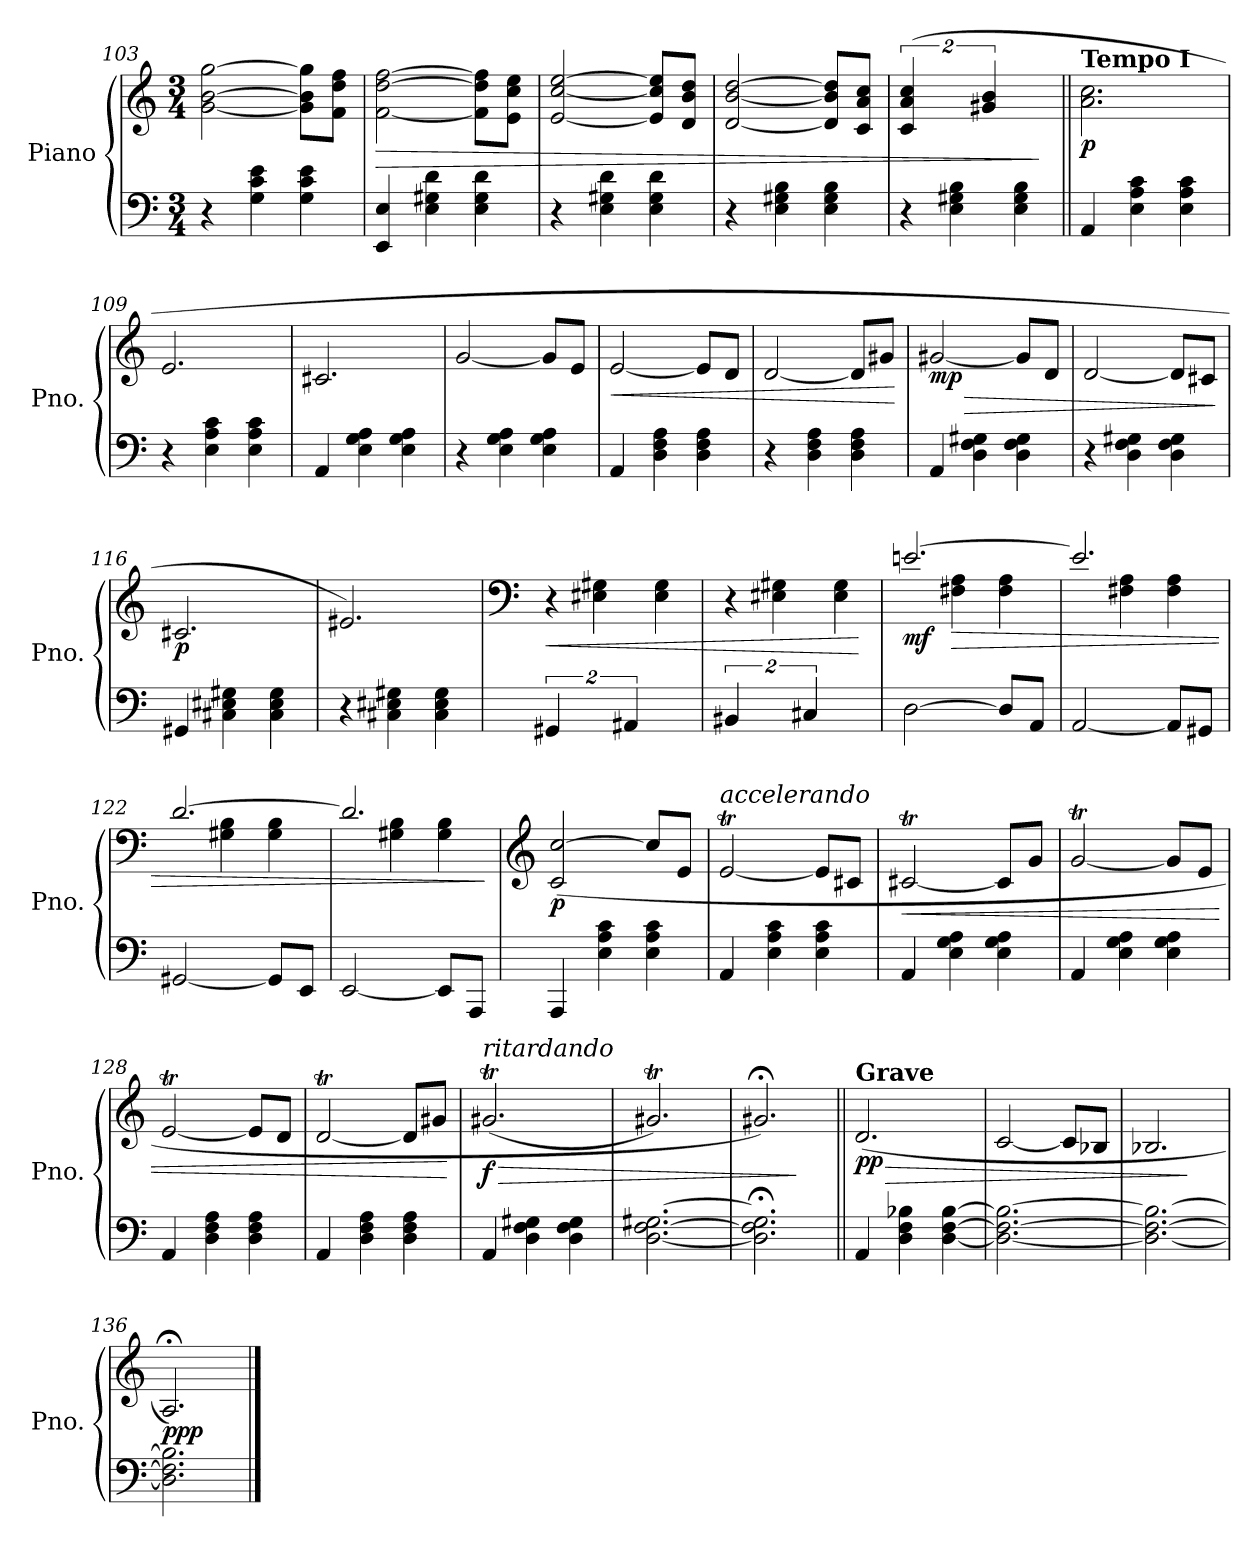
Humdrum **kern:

**kern	**kern	**dynam
*part1	*part1	*part1
*staff2	*staff1	*staff1/2
*I"Piano	*	*
*I'Pno.	*	*
*clefF4	*clefG2	*
*k[]	*k[]	*
*M3/4	*M3/4	*
*MM171	*MM171	*
=103	=103	=103
4r	[2g\ [2b\ [2gg\	.
4G\ 4c\ 4e\	.	.
4G\ 4c\ 4e\	8g\] 8b\] 8gg\]L	.
.	8f\ 8dd\ 8ff\J	.
=104	=104	=104
*	*MM162	*
!	!	!LO:HP:b
4EE/ 4E/	[2f\ [2dd\ [2ff\	>
4E\ 4G#X\ 4d\	.	.
4E\ 4G#\ 4d\	8f\] 8dd\] 8ff\]L	.
.	8e\ 8cc\ 8ee\J	.
=105	=105	=105
*	*MM150	*
4r	[2e/ [2cc/ [2ee/	.
4E\ 4G#X\ 4d\	.	.
4E\ 4G#\ 4d\	8e/] 8cc/] 8ee/]L	.
.	8d/ 8b/ 8dd/J	.
=106	=106	=106
*	*MM135	*
4r	[2d/ [2b/ [2dd/	.
4E\ 4G#X\ 4B\	.	.
4E\ 4G#\ 4B\	8d/] 8b/] 8dd/]L	.
.	8c/ 8a/ 8cc/J	.
=107	=107	=107
*	*MM120	*
4r	(>8%3c/ 8%3a/ 8%3cc/	.
4E\ 4G#X\ 4B\	.	.
*	*MM90	*
.	8%3g#X/ 8%3b/	.
4E\ 4G#\ 4B\	.	.
.	.	]
!!LO:LB:g=z
=108||	=108||	=108||
*	*MM108	*
!	!LO:TX:a:B:t=Tempo I	!
!	!	!LO:DY:b
4AA/	2.a\ 2.cc\	p
4E\ 4A\ 4c\	.	.
4E\ 4A\ 4c\	.	.
=109	=109	=109
4r	2.e/	.
4E\ 4A\ 4c\	.	.
4E\ 4A\ 4c\	.	.
=110	=110	=110
4AA/	2.c#X/	.
4E\ 4G\ 4A\	.	.
4E\ 4G\ 4A\	.	.
=111	=111	=111
4r	[2g/	.
4E\ 4G\ 4A\	.	.
4E\ 4G\ 4A\	8g/L]	.
.	8e/J	.
=112	=112	=112
!	!	!LO:HP:b
4AA/	[2e/	<
4D\ 4F\ 4A\	.	.
4D\ 4F\ 4A\	8e/L]	.
.	8d/J	.
=113	=113	=113
4r	[2d/	.
4D\ 4F\ 4A\	.	.
4D\ 4F\ 4A\	8d/L]	.
.	8g#X/J	.
.	.	[
=114	=114	=114
!	!	!LO:HP:b
!	!	!LO:DY:n=1:b
4AA/	[2g#X/	> mp
4D\ 4F\ 4G#X\	.	.
4D\ 4F\ 4G#\	8g#/L]	.
.	8d/J	.
=115	=115	=115
4r	[2d/	.
4D\ 4F\ 4G#X\	.	.
4D\ 4F\ 4G#\	8d/L]	.
.	8c#X/J	.
.	.	]
!!LO:LB:g=z
=116	=116	=116
!	!	!LO:DY:b
4GG#X/	2.c#X/	p
4C#X\ 4E#X\ 4G#X\	.	.
4C#\ 4E#\ 4G#\	.	.
=117	=117	=117
4r	2.e#X/)	.
4C#X\ 4E#X\ 4G#X\	.	.
4C#\ 4E#\ 4G#\	.	.
=118	=118	=118
*	*clefF4	*
!	!	!LO:HP:b
8%3GG#X/	4r	<
.	4E#X\ 4G#X\	.
8%3AA#X/	.	.
.	4E#\ 4G#\	.
=119	=119	=119
8%3BB#X/	4r	.
.	4E#X\ 4G#X\	.
8%3C#X/	.	.
.	4E#\ 4G#\	.
.	.	[
=120	=120	=120
*	*^	*
!	!	!	!LO:DY:b
[2D\	[2.en/	4ryy	mf
!	!	!	!LO:HP:b
.	.	4F#X\ 4A\	>
8D/L]	.	4F#\ 4A\	.
8AA/J	.	.	.
=121	=121	=121	=121
[2AA/	2.e/]	4ryy	.
.	.	4F#X\ 4A\	.
8AA/L]	.	4F#\ 4A\	.
8GG#X/J	.	.	.
=122	=122	=122	=122
[2GG#X/	[2.d/	4ryy	.
.	.	4G#X\ 4B\	.
8GG#/L]	.	4G#\ 4B\	.
8EE/J	.	.	.
!!LO:LB:g=z	!!
=123	=123	=123	=123
[2EE/	2.d/]	4ryy	.
.	.	4G#X\ 4B\	.
8EE/L]	.	4G#\ 4B\	.
8AAA/J	.	.	.
*	*v	*v	*
.	.	]
=124	=124	=124
*	*clefG2	*
!	!	!LO:DY:b
4AAA/	(>2c/ [2cc/	p
4E\ 4A\ 4c\	.	.
4E\ 4A\ 4c\	8cc/L]	.
.	8e/J	.
=125	=125	=125
*	*MM114	*
!	!LO:TX:a:i:t=accelerando	!
4AA/	[2et/	.
4E\ 4A\ 4c\	.	.
4E\ 4A\ 4c\	8e/L]	.
.	8c#X/J	.
=126	=126	=126
*	*MM120	*
!	!	!LO:HP:b
4AA/	[2c#Xt/	<
4E\ 4G\ 4A\	.	.
4E\ 4G\ 4A\	8c#/L]	.
.	8g/J	.
=127	=127	=127
*	*MM126	*
4AA/	[2gT/	.
4E\ 4G\ 4A\	.	.
4E\ 4G\ 4A\	8g/L]	.
.	8e/J	.
=128	=128	=128
*	*MM132	*
4AA/	[2et/	.
4D\ 4F\ 4A\	.	.
4D\ 4F\ 4A\	8e/L]	.
.	8d/J	.
=129	=129	=129
*	*MM135	*
4AA/	[2dT/	.
4D\ 4F\ 4A\	.	.
4D\ 4F\ 4A\	8d/L]	.
.	8g#X/J	.
.	.	[
=130	=130	=130
*	*MM129	*
!	!LO:TX:a:i:t=ritardando	!
!	!	!LO:HP:b
!	!	!LO:DY:n=1:b
4AA/	(<2.g#Xt/	> f
4D\ 4F\ 4G#X\	.	.
4D\ 4F\ 4G#\	.	.
!!LO:LB:g=z
=131	=131	=131
*	*MM108	*
[2.D\ [2.F\ [2.G#X\	2.g#Xt/)	.
=132	=132	=132
2.D\];< 2.F\];< 2.G#\];<	2.g#X;<Z/)	.
.	.	]
=133||	=133||	=133||
*	*MM96	*
!	!LO:TX:a:B:t=Grave	!
!	!	!LO:HP:b
!	!	!LO:DY:n=1:b
4AA/	(>2.d/	> pp
4D\ 4F\ 4B-X\	.	.
[4D\ [4F\ [4B-\	.	.
=134	=134	=134
2.D\_ 2.F\_ 2.B-\_	[2c/	.
.	8c/L]	.
.	8B-X/J	.
=135	=135	=135
2.D\_ 2.F\_ 2.B-\_	2.B-X/	.
.	.	]
=136	=136	=136
!	!	!LO:DY:b
2.D\] 2.F\] 2.B-\]	2.A;</)	ppp
==	==	==
*-	*-	*-
